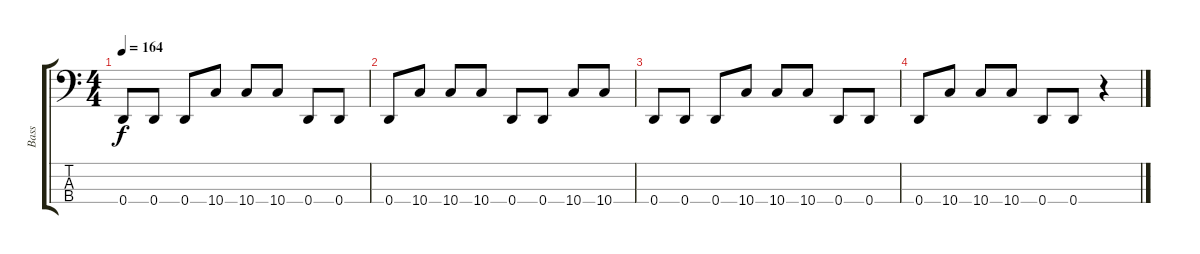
\track ("Bass" "Bass") {instrument electricbassfinger}
\staff {score tabs}
\tuning (G2 D2 A1 D1) {hide}
\ts (4 4)
\tempo 164
\clef f4
\ks c
0.4.8{dy f} 0.4.8 0.4.8 10.4.8 10.4.8 10.4.8 0.4.8 0.4.8 |
0.4.8 10.4.8 10.4.8 10.4.8 0.4.8 0.4.8 10.4.8 10.4.8 |
0.4.8 0.4.8 0.4.8 10.4.8 10.4.8 10.4.8 0.4.8 0.4.8 |
0.4.8 10.4.8 10.4.8 10.4.8 0.4.8 0.4.8 r.4
